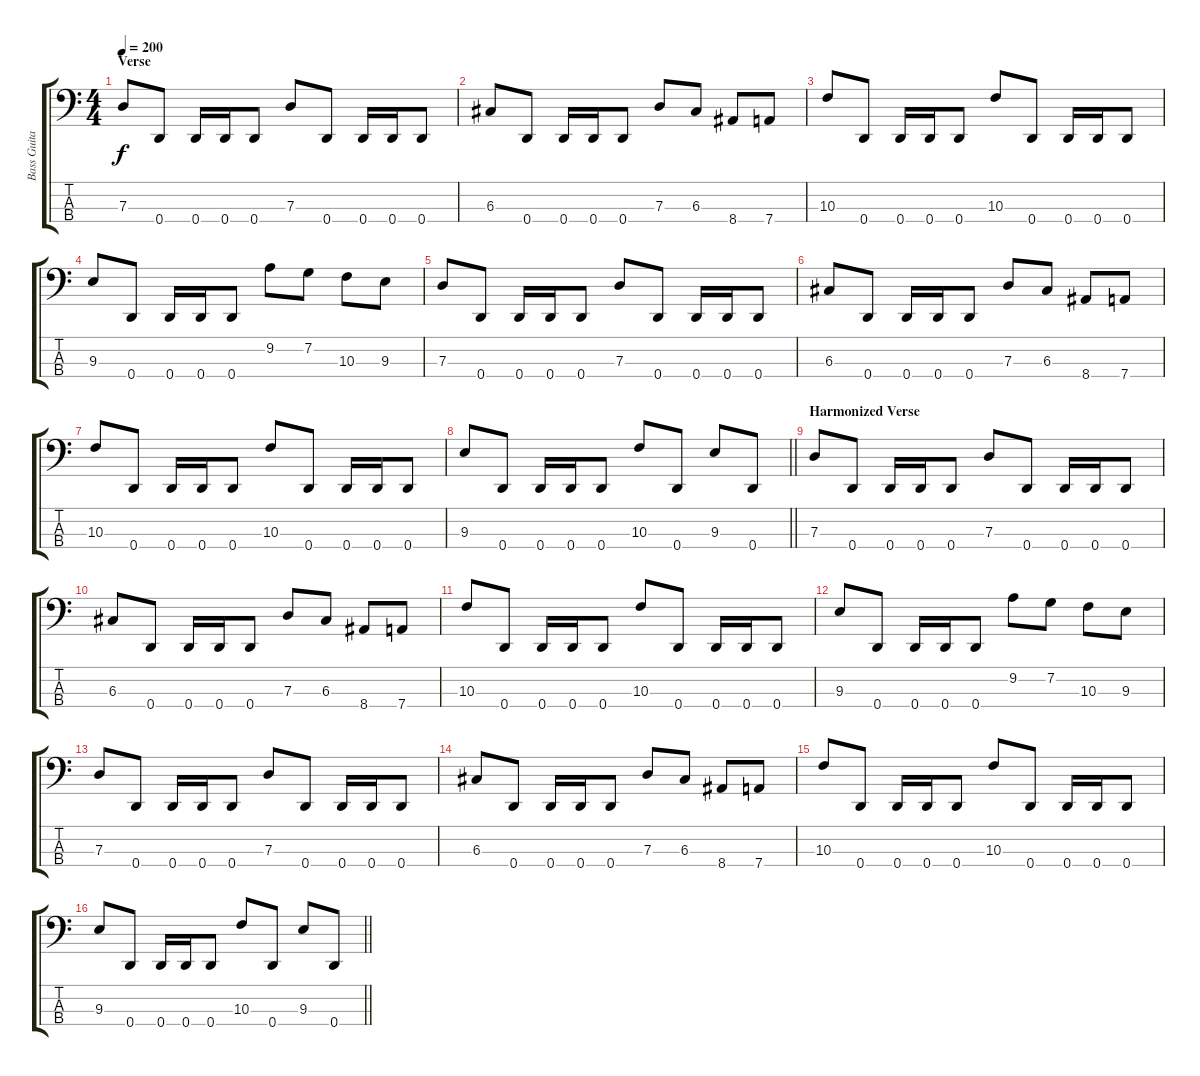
\track ("Bass Guitar (Jeanne Sagan)" "Bass Guita") {instrument electricbasspick}
\staff {score tabs}
\tuning (F2 C2 G1 D1) {hide}
\ts (4 4)
\section ("" "Verse")
\tempo 200
\clef f4
\ks c
7.3.8{dy f} 0.4.8 0.4.16 0.4.16 0.4.8 7.3.8 0.4.8 0.4.16 0.4.16 0.4.8 |
6.3.8 0.4.8 0.4.16 0.4.16 0.4.8 7.3.8 6.3.8 8.4.8 7.4.8 |
10.3.8 0.4.8 0.4.16 0.4.16 0.4.8 10.3.8 0.4.8 0.4.16 0.4.16 0.4.8 |
9.3.8 0.4.8 0.4.16 0.4.16 0.4.8 9.2.8 7.2.8 10.3.8 9.3.8 |
7.3.8 0.4.8 0.4.16 0.4.16 0.4.8 7.3.8 0.4.8 0.4.16 0.4.16 0.4.8 |
6.3.8 0.4.8 0.4.16 0.4.16 0.4.8 7.3.8 6.3.8 8.4.8 7.4.8 |
10.3.8 0.4.8 0.4.16 0.4.16 0.4.8 10.3.8 0.4.8 0.4.16 0.4.16 0.4.8 |
\barLineRight lightlight
9.3.8 0.4.8 0.4.16 0.4.16 0.4.8 10.3.8 0.4.8 9.3.8 0.4.8 |
\section ("" "Harmonized Verse")
7.3.8 0.4.8 0.4.16 0.4.16 0.4.8 7.3.8 0.4.8 0.4.16 0.4.16 0.4.8 |
6.3.8 0.4.8 0.4.16 0.4.16 0.4.8 7.3.8 6.3.8 8.4.8 7.4.8 |
10.3.8 0.4.8 0.4.16 0.4.16 0.4.8 10.3.8 0.4.8 0.4.16 0.4.16 0.4.8 |
9.3.8 0.4.8 0.4.16 0.4.16 0.4.8 9.2.8 7.2.8 10.3.8 9.3.8 |
7.3.8 0.4.8 0.4.16 0.4.16 0.4.8 7.3.8 0.4.8 0.4.16 0.4.16 0.4.8 |
6.3.8 0.4.8 0.4.16 0.4.16 0.4.8 7.3.8 6.3.8 8.4.8 7.4.8 |
10.3.8 0.4.8 0.4.16 0.4.16 0.4.8 10.3.8 0.4.8 0.4.16 0.4.16 0.4.8 |
\barLineRight lightlight
9.3.8 0.4.8 0.4.16 0.4.16 0.4.8 10.3.8 0.4.8 9.3.8 0.4.8
